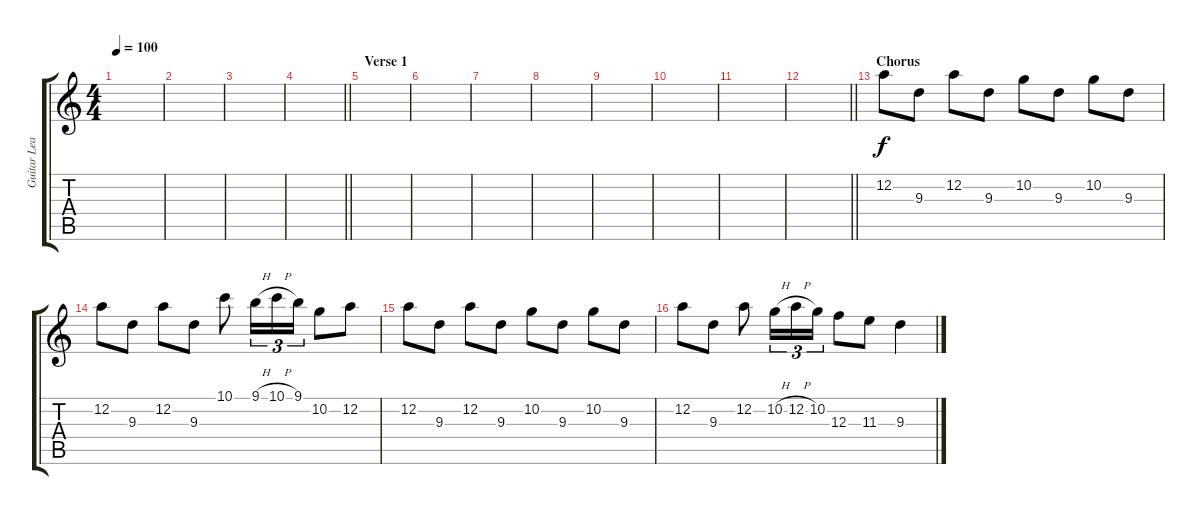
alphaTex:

\track ("Guitar Lead" "Guitar Lea") {instrument distortionguitar}
\staff {score tabs}
\tuning (D4 A3 F3 C3 G2 D2) {hide}
\ts (4 4)
\tempo 100
\clef g2
\ks c
|
|
|
\barLineRight lightlight
|
\section ("" "Verse 1")
|
|
|
|
|
|
|
\barLineRight lightlight
|
\section ("" "Chorus")
12.2.8 9.3.8 12.2.8 9.3.8 10.2.8 9.3.8 10.2.8 9.3.8 |
12.2.8 9.3.8 12.2.8 9.3.8 10.1.8 9.1{h}.16{tu (3 2)} 10.1{h}.16{tu (3 2)} 9.1.16{tu (3 2)} 10.2.8 12.2.8 |
12.2.8 9.3.8 12.2.8 9.3.8 10.2.8 9.3.8 10.2.8 9.3.8 |
12.2.8 9.3.8 12.2.8 10.2{h}.16{tu (3 2)} 12.2{h}.16{tu (3 2)} 10.2.16{tu (3 2)} 12.3.8 11.3.8 9.3.4
